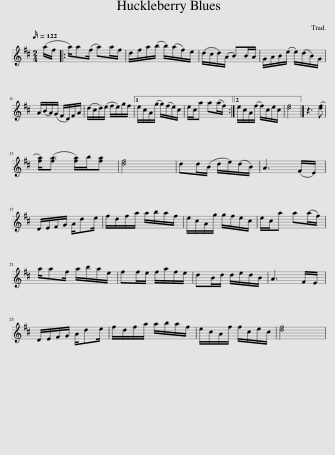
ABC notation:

X:1
L:1/8
Q:1/4=122
M:2/4
I:linebreak $
K:D
V:1 treble
V:1
 (a/f/ |: a/)a(f/ a)a/f/ | d/f/a/(b/ b/)(a/f/)e/ | (d/c/d/)(A/ B)B/A/ | G/A/B/(e/ e/)(d/B/)G/ |$ %5
 A/(B/A/)(G/ F/D/)F/A/ | (d/c/d/)(e/ f/e/)g/f/ |1 e/c/A/(g/ g/)(f/e/)c/ | e/c/a a(a/f/) :|2 e/c/A/(f/ f/)c/e/c/ | %10
 [df]4 |] z3 ([df] |$ [fa]<)([fa] [fa]/)b/[fa] | [df]4 | dd/(B/ d/e/)(d/B/) | %15
 A3 (F/E/) |$ D/E/F/G/ A/de/ | f/d/f/a/ a/b/a/f/ | e/c/A/g/ g/f/e/c/ | e/c/a a(a/f/) |$ %20
 a/af/ a/b/a/e/ | ff/e/ f/a/f/e/ | dB/d/ d/e/d/B/ | A3 F/E/ |$ D/E/F/G/ A/de/ | %25
 f/d/f/a/ a/b/a/f/ | e/c/A/f/ f/c/e/c/ | [df]4 | %28
